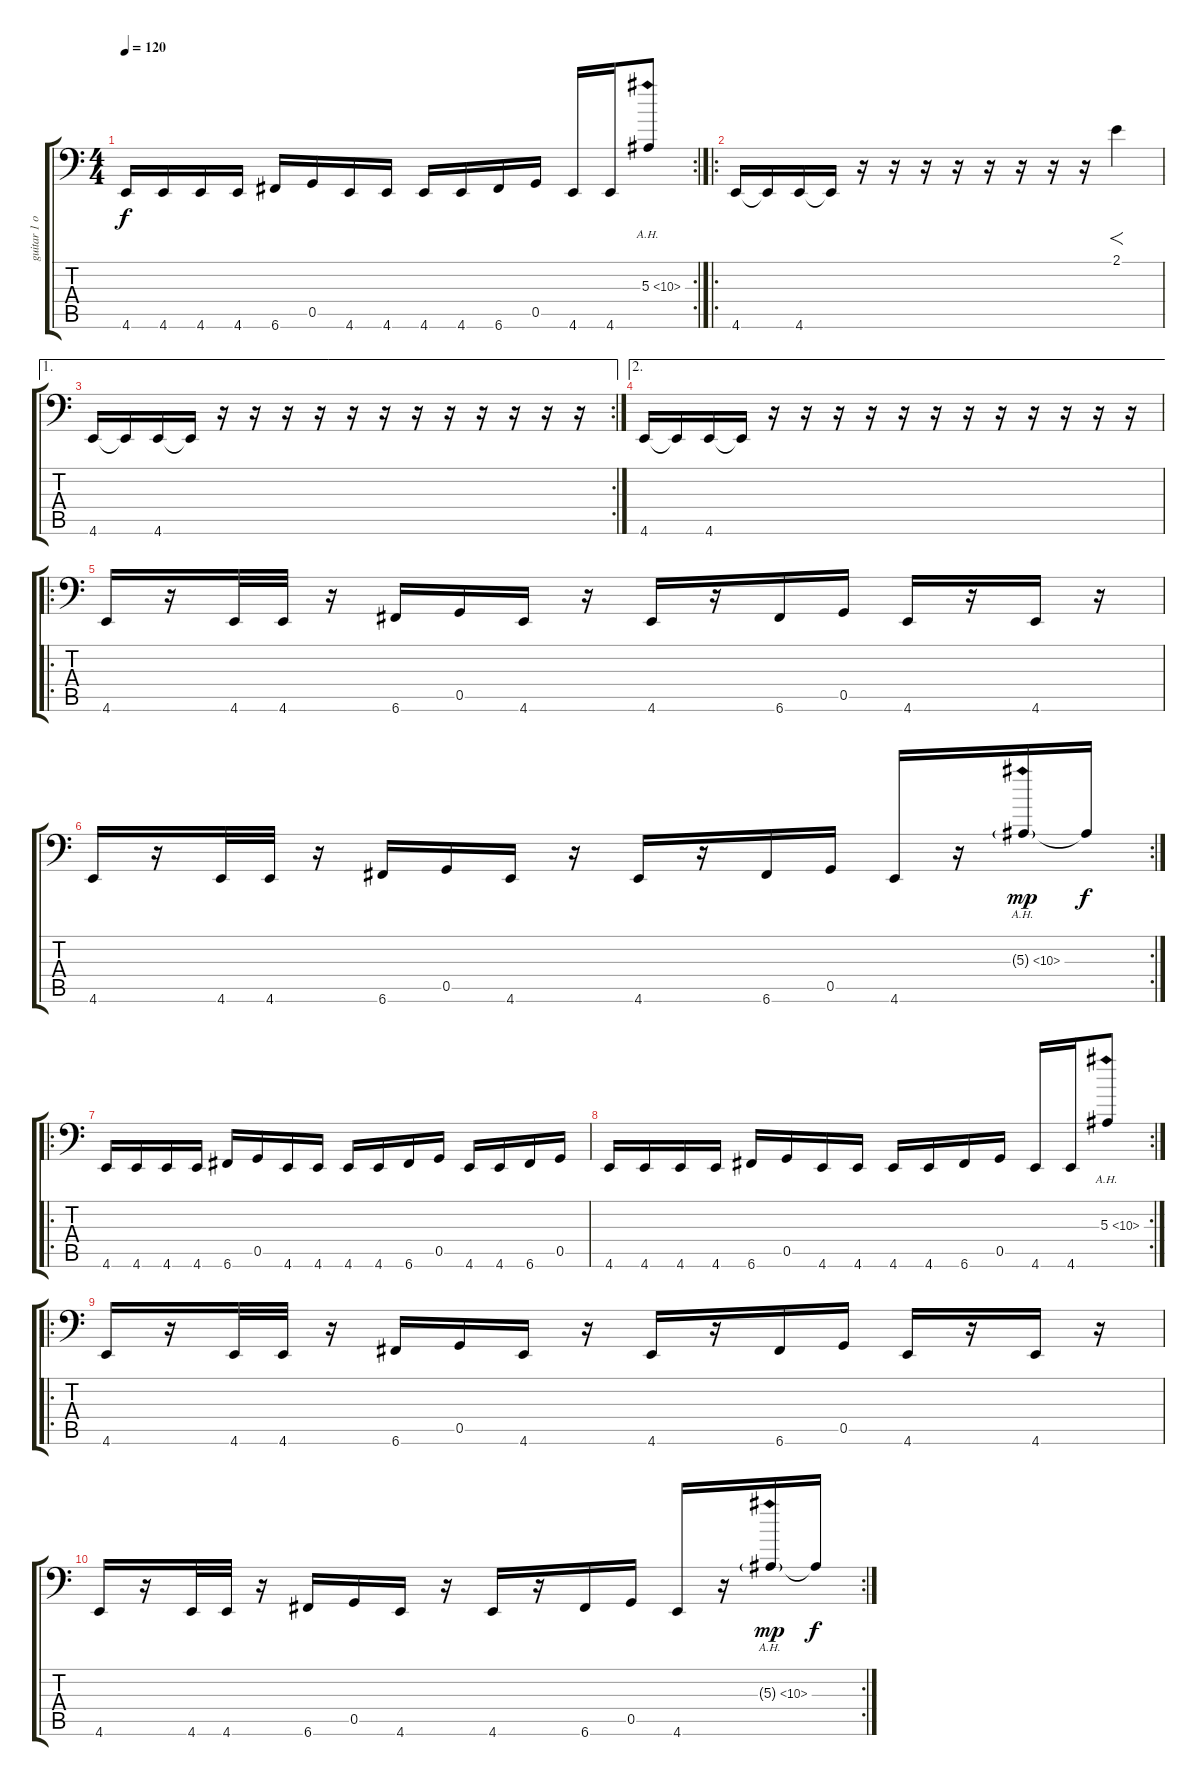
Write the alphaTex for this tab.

\track ("guitar 1 oct lower" "guitar 1 o") {instrument distortionguitar}
\staff {score tabs}
\tuning (D3 A2 F2 C2 G1 C1) {hide}
\rc 2
\ts (4 4)
\tempo 120
\clef f4
\ks c
4.6.16{dy f} 4.6.16 4.6.16 4.6.16 6.6.16 0.5.16 4.6.16 4.6.16 4.6.16 4.6.16 6.6.16 0.5.16 4.6.16 4.6.16 5.3{ah 5}.8 |
\ro
4.6.16 4.6{t}.16 4.6.16 4.6{t}.16 r.16 r.16 r.16 r.16 r.16 r.16 r.16 r.16 2.1.4{f} |
\ae 1
\rc 2
4.6.16 4.6{t}.16 4.6.16 4.6{t}.16 r.16 r.16 r.16 r.16 r.16 r.16 r.16 r.16 r.16 r.16 r.16 r.16 |
\ae 2
4.6.16 4.6{t}.16 4.6.16 4.6{t}.16 r.16 r.16 r.16 r.16 r.16 r.16 r.16 r.16 r.16 r.16 r.16 r.16 |
\ro
4.6.16 r.16 4.6.32 4.6.32 r.16 6.6.16 0.5.16 4.6.16 r.16 4.6.16 r.16 6.6.16 0.5.16 4.6.16 r.16 4.6.16 r.16 |
\rc 2
4.6.16 r.16 4.6.32 4.6.32 r.16 6.6.16 0.5.16 4.6.16 r.16 4.6.16 r.16 6.6.16 0.5.16 4.6.16 r.16 5.3{ah 5 g}.16{dy mp} 5.3{t}.16{dy f} |
\ro
4.6.16 4.6.16 4.6.16 4.6.16 6.6.16 0.5.16 4.6.16 4.6.16 4.6.16 4.6.16 6.6.16 0.5.16 4.6.16 4.6.16 6.6.16 0.5.16 |
\rc 2
4.6.16 4.6.16 4.6.16 4.6.16 6.6.16 0.5.16 4.6.16 4.6.16 4.6.16 4.6.16 6.6.16 0.5.16 4.6.16 4.6.16 5.3{ah 5}.8 |
\ro
4.6.16 r.16 4.6.32 4.6.32 r.16 6.6.16 0.5.16 4.6.16 r.16 4.6.16 r.16 6.6.16 0.5.16 4.6.16 r.16 4.6.16 r.16 |
\rc 2
4.6.16 r.16 4.6.32 4.6.32 r.16 6.6.16 0.5.16 4.6.16 r.16 4.6.16 r.16 6.6.16 0.5.16 4.6.16 r.16 5.3{ah 5 g}.16{dy mp} 5.3{t}.16{dy f}
